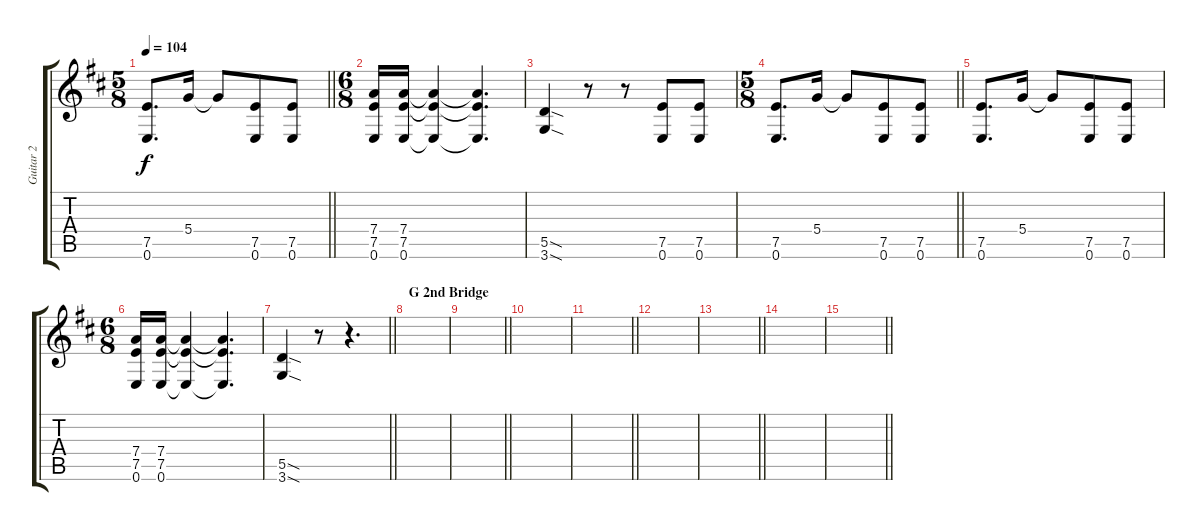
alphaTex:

\track ("Guitar 2" "Guitar 2") {instrument acousticguitarsteel}
\staff {score tabs}
\tuning (E4 B3 G3 D3 A2 E2) {hide}
\ts (5 8)
\tempo 104
\clef g2
\barLineRight lightlight
\ks d
(7.5 0.6).8{d dy f beam merge} 5.4.16{beam split} 5.4{t}.8{beam merge} (7.5 0.6).8 (7.5 0.6).8 |
\ts (6 8)
(7.4 7.5 0.6).16 (7.4 7.5 0.6).16 (7.4{t} 7.5{t} 0.6{t}).4 (7.4{t} 7.5{t} 0.6{t}).4{d} |
(5.5{sod} 3.6{sod}).4 r.8 r.8 (7.5 0.6).8 (7.5 0.6).8 |
\ts (5 8)
\barLineRight lightlight
(7.5 0.6).8{d beam merge} 5.4.16{beam split} 5.4{t}.8{beam merge} (7.5 0.6).8 (7.5 0.6).8 |
(7.5 0.6).8{d beam merge} 5.4.16{beam split} 5.4{t}.8{beam merge} (7.5 0.6).8 (7.5 0.6).8 |
\ts (6 8)
(7.4 7.5 0.6).16 (7.4 7.5 0.6).16 (7.4{t} 7.5{t} 0.6{t}).4 (7.4{t} 7.5{t} 0.6{t}).4{d} |
\barLineRight lightlight
(5.5{sod} 3.6{sod}).4 r.8 r.4{d} |
\section ("" "G 2nd Bridge")
|
\barLineRight lightlight
|
|
\barLineRight lightlight
|
|
\barLineRight lightlight
|
|
\barLineRight lightlight
